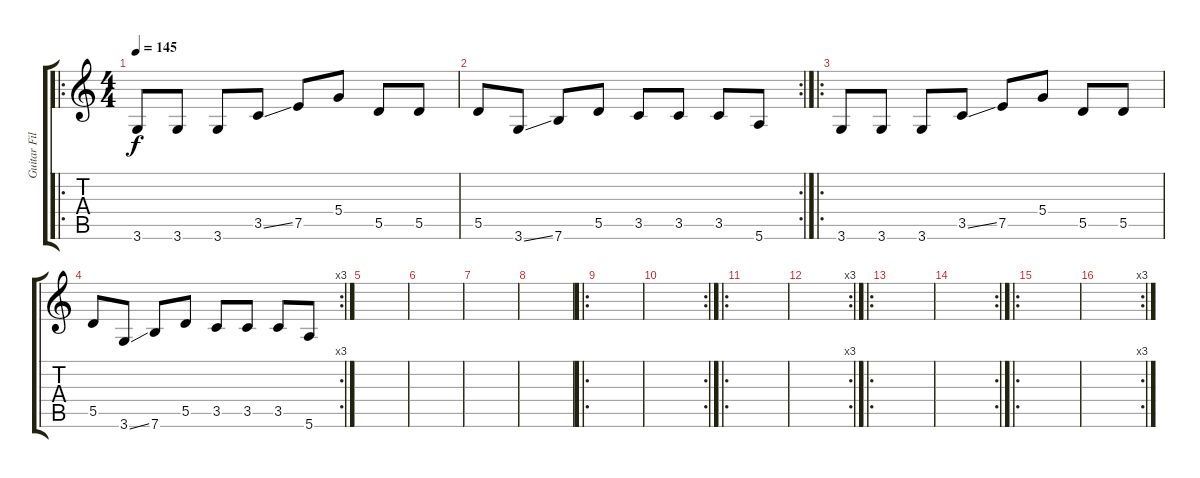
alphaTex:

\track ("Guitar Fills" "Guitar Fil") {instrument electricguitarclean}
\staff {score tabs}
\tuning (E4 B3 G3 D3 A2 E2) {hide}
\ro
\ts (4 4)
\tempo 145
\clef g2
\ks c
3.6.8{dy f} 3.6.8 3.6.8 3.5{ss}.8 7.5.8 5.4.8 5.5.8 5.5.8 |
\rc 2
5.5.8 3.6{ss}.8 7.6.8 5.5.8 3.5.8 3.5.8 3.5.8 5.6.8 |
\ro
3.6.8{volume 8} 3.6.8 3.6.8 3.5{ss}.8 7.5.8 5.4.8 5.5.8 5.5.8 |
\rc 3
5.5.8 3.6{ss}.8 7.6.8 5.5.8 3.5.8 3.5.8 3.5.8 5.6.8 |
|
|
|
|
\ro
|
\rc 2
|
\ro
|
\rc 3
|
\ro
|
\rc 2
|
\ro
|
\rc 3
